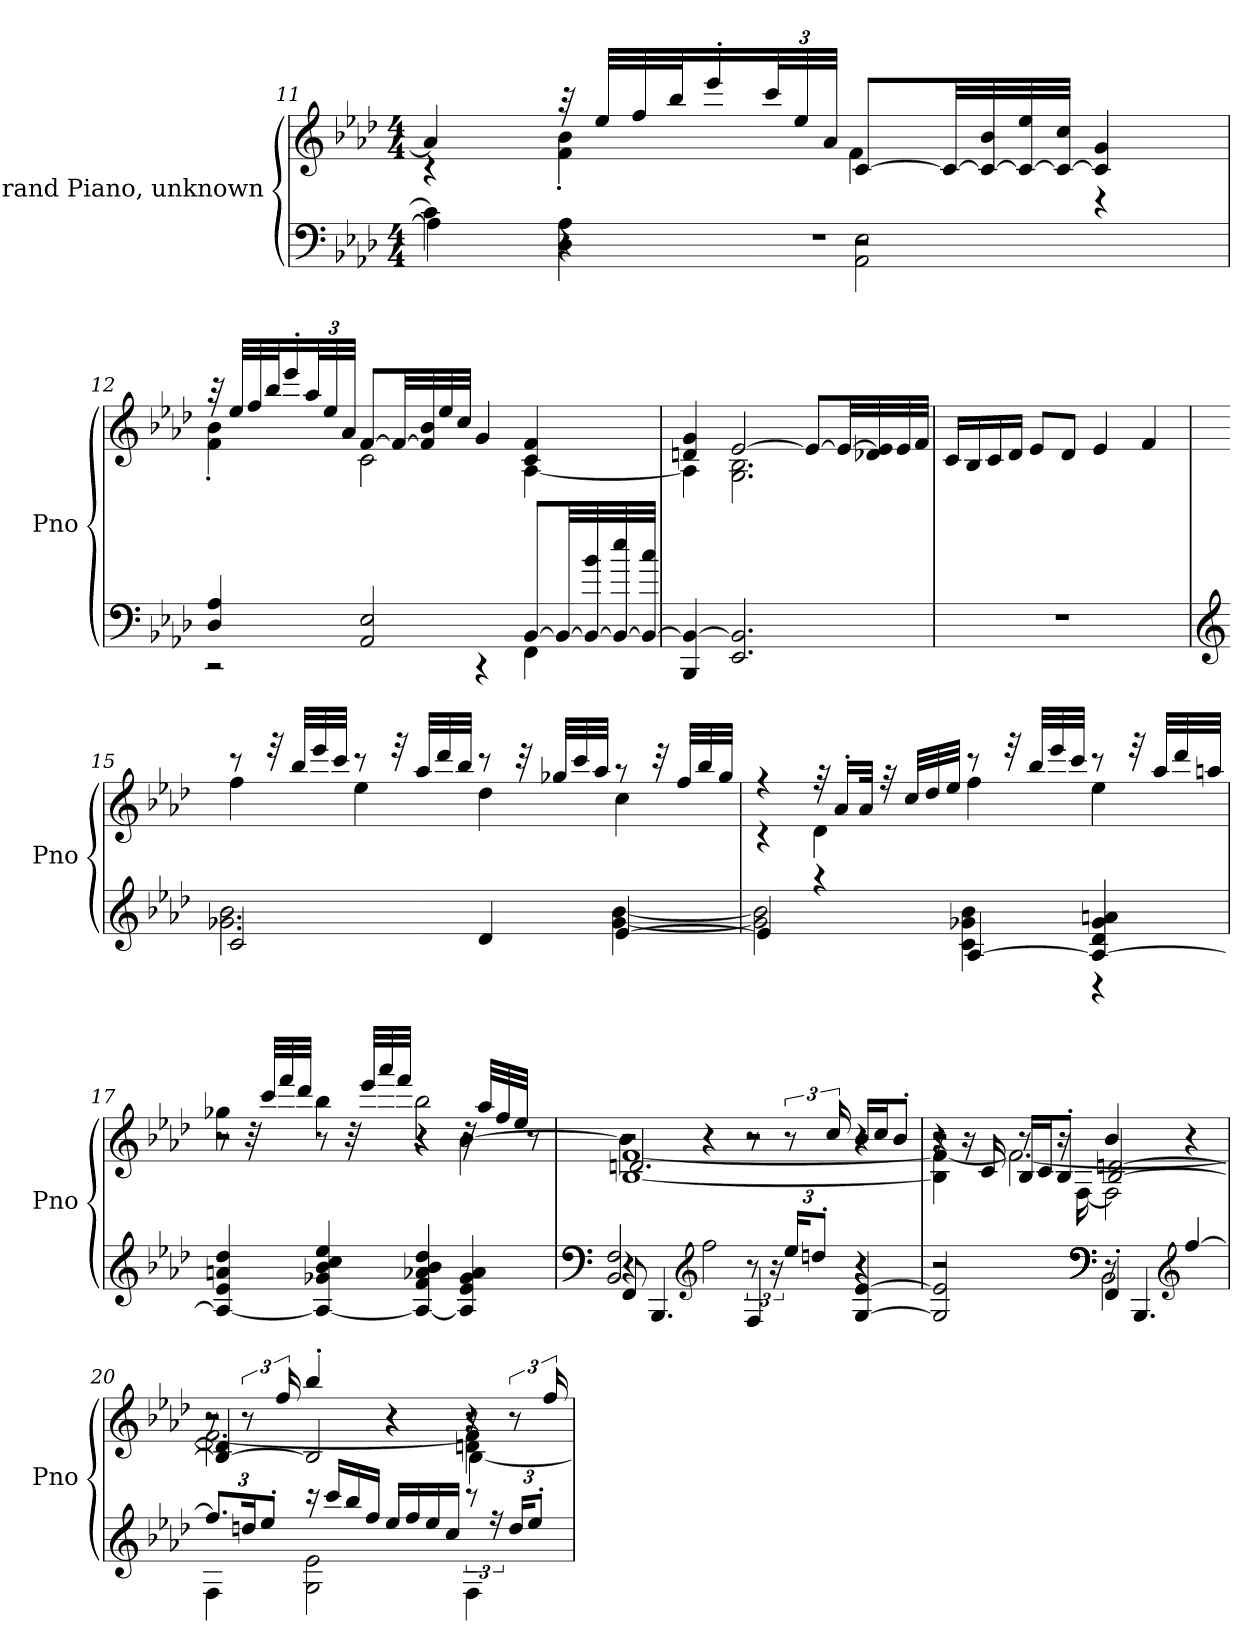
**kern	**kern
*part1	*part1
*staff2	*staff1
*I"Grand Piano, unknown	*
*I'Pno	*
*clefF4	*clefG2
*k[b-e-a-d-]	*k[b-e-a-d-]
*M4/4	*M4/4
=11	=11
*^	*^
*	*^	*	*
1r	4c\]	4A-\]	4a-/]	4r
.	4D-\ 4A-\	4r	32r	4f\' 4b-\'
.	.	.	32ee-/LLL	.
.	.	.	32ff/	.
.	.	.	32bb-/J	.
.	.	.	16eee-'/	.
*	*	*	*Xbrackettup	*
.	.	.	48ccc/L	.
.	.	.	48ee-/	.
.	.	.	48a-/JJJ	.
.	2AA-\ 2E-\	2r	[8c/L	4f\
.	.	.	32c/LL_	.
.	.	.	32c/_ 32b-/	.
.	.	.	32c/_ 32ee-/	.
.	.	.	32c/_ 32cc/JJJ	.
.	.	.	4c/] 4g/	4r
*	*v	*v	*	*
!!LO:PB:g=z	!!
=12	=12	=12	=12
4D-/ 4A-/	2r	32r	4f\' 4b-\'
.	.	32ee-/LLL	.
.	.	32ff/	.
.	.	32bb-/J	.
.	.	16eee-'/	.
.	.	48aa-/L	.
.	.	48ee-/	.
.	.	48a-/JJJ	.
2AA-/ 2E-/	.	[8f/L	2c\
.	.	32f/LL_	.
.	.	32f/] 32b-/	.
.	.	32ee-/	.
.	.	32cc/JJJ	.
.	4r	4g/	.
[8BB-/L	4FF\	4c/ 4f/	[4A-\
32BB-/LL_	.	.	.
32BB-/_ 32b-/	.	.	.
32BB-/_ 32ee-/	.	.	.
32BB-/_ 32cc/JJJ	.	.	.
*v	*v	*	*
=13	=13	=13
4BBB-/ 4BB-/_	4dn/ 4g/	4A-\]
2.EE-/ 2.BB-/]	[2e-/	2.G\ 2.B-\
.	8e-/L_	.
.	32e-/LL_	.
.	32d-X/ 32e-/]	.
.	32e-/	.
.	32f/JJJ	.
*	*v	*v
=14	=14
1r	16c/LL
.	16B-/
.	16c/
.	16d-/JJ
.	8e-/L
.	8d-/J
.	4e-/
.	4f/
!!LO:LB:g=z
=15	=15
*clefG2	*
*^	*^
2c/	2.g-X\ 2.b-\	8r	4ff\
.	.	32r	.
.	.	32bb-/LLL	.
.	.	32eee-/	.
.	.	32ccc/JJJ	.
.	.	8r	4ee-\
.	.	32r	.
.	.	32aa-/LLL	.
.	.	32ddd-/	.
.	.	32bb-/JJJ	.
4d-/	.	8r	4dd-\
.	.	32r	.
.	.	32gg-X/LLL	.
.	.	32ccc/	.
.	.	32aa-/JJJ	.
[4e-/	[4g-\ [4b-\	8r	4cc\
.	.	32r	.
.	.	32ff/LLL	.
.	.	32bb-/	.
.	.	32gg-/JJJ	.
!!LO:LB:g=z	!!
=16	=16	=16	=16
4e-/]	2g-\] 2b-\]	4r	4r
4r	.	32r	4d-\
.	.	16a-'/LL	.
.	.	32a-/JJk	.
.	.	32r	.
.	.	32cc/LLL	.
.	.	32dd-/	.
.	.	32ee-/JJJ	.
[4A-/	4c\ 4g-X\ 4b-\	8r	4ff\
.	.	32r	.
.	.	32bb-/LLL	.
.	.	32eee-/	.
.	.	32ccc/JJJ	.
4A-/_ 4d-/ 4g-/ 4an/	4r	8r	4ee-\
.	.	32r	.
.	.	32aa-/LLL	.
.	.	32ddd-/	.
.	.	32aan/JJJ	.
*v	*v	*	*
=17	=17	=17
*	*	*^
4A-/_ 4e-/ 4an/ 4dd-/	8r	4gg-X\	2r
.	32r	.	.
.	32ccc/LLL	.	.
.	32fff/	.	.
.	32ddd-/JJJ	.	.
4A-/_ 4g-X/ 4b-/ 4cc/ 4ee-/	8r	4bb-\	.
.	32r	.	.
.	32eee-/LLL	.	.
.	32aaa-/	.	.
.	32fff/JJJ	.	.
4A-/_ 4f/ 4a-X/ 4b-/ 4dd-/	4r	2bb-'\	4r
4A-/] 4e-/ 4g-/ 4a-/	32r	.	[4b-\
.	32aa-/LLL	.	.
.	32ff/	.	.
.	32ee-/JJJ	.	.
.	8r	.	.
*	*v	*v	*v
!!LO:LB:g=z
=18	=18
*clefF4	*
*^	*^
*	*^	*	*^
*	*	*	*	*	*^
8FF/	4r	2BB-/ 2F/	2r	[1B- [1f	2.dn/	4b-\]
4.BBB-/	.	.	.	.	.	.
*clefG2	*	*	*	*	*	*
.	2ff\	.	.	.	.	4r
12r	.	4F/	8r	.	.	2r
24r	.	.	.	.	.	.
*	*	*	*brackettup	*	*	*
24ee-/KL	.	.	12r	.	.	.
12ddn'/J	.	.	.	.	.	.
.	.	.	24cc/	.	.	.
[4G/ [4e-/	4r	4r	16b-/LL	.	4r	.
.	.	.	16cc/J	.	.	.
.	.	.	8b-'/J	.	.	.
=19	=19	=19	=19	=19	=19	=19
2G/] 2e-/]	2r	2r	8r	4B-\] 4f\_	2r	4r
.	.	.	16r	.	.	.
.	.	.	16c/	.	.	.
.	.	.	16B-/LL	2.f\_	.	8r
.	.	.	16c/J	.	.	.
.	.	.	8B-'/J	.	.	16r
.	.	.	.	.	.	[16F\
*clefF4	*	*	*	*	*	*
4FF'/	2BB-\	8r	4b-/	.	[2B-/ [2dn/	2F\]
.	.	4.BBB-/	.	.	.	.
*clefG2	*	*	*	*	*	*
[4ff/	.	.	4r	.	.	.
*v	*v	*v	*	*	*	*
!!LO:LB:g=z	!!	!!	!!
=20	=20	=20	=20	=20
*Xbrackettup	*	*	*	*
*^	*	*	*	*
12.ff/L]	4F\	8r	2.f\_	4B-/_ 4d/]	2r
24ddn/K	.	12r	.	.	.
12ee-'/J	.	.	.	.	.
.	.	24ff/	.	.	.
16r	2G\ 2e-\	4bb-'/	.	2B-/]	.
16ccc/LL	.	.	.	.	.
16bb-/	.	.	.	.	.
16ff/JJ	.	.	.	.	.
16ee-/LL	.	4r	.	.	4r
16ff/	.	.	.	.	.
16ee-/	.	.	.	.	.
16cc/JJ	.	.	.	.	.
*brackettup	*	*	*	*	*
12r	4F\	8r	4dn\ 4f\]	4r	[4B-\
24r	.	.	.	.	.
24dd/KL	.	12r	.	.	.
12ee-'/J	.	.	.	.	.
.	.	24ff/	.	.	.
*v	*v	*	*	*	*
*	*v	*v	*v	*v
=	=
*-	*-
